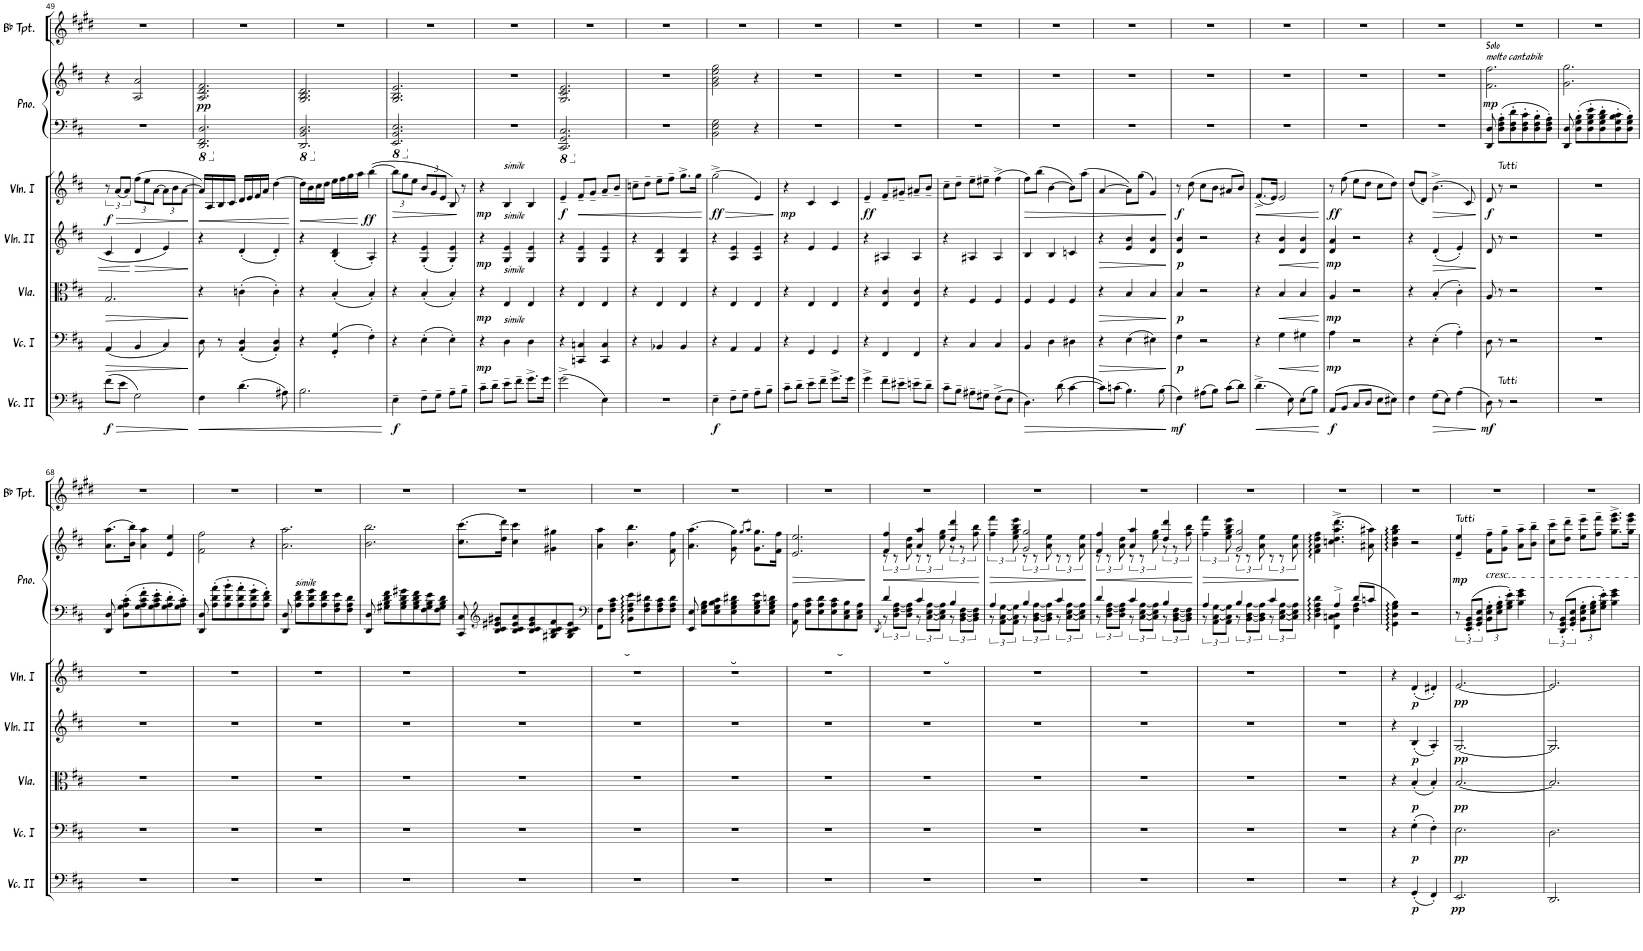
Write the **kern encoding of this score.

**kern	**dynam	**kern	**dynam	**kern	**dynam	**kern	**dynam	**kern	**dynam	**kern	**kern	**dynam	**kern
*part7	*part7	*part6	*part6	*part5	*part5	*part4	*part4	*part3	*part3	*part2	*part2	*part2	*part1
*staff8	*staff8	*staff7	*staff7	*staff6	*staff6	*staff5	*staff5	*staff4	*staff4	*staff3	*staff2	*staff2/3	*staff1
*I"Violoncello II	*	*I"Violoncello I	*	*I"Viola	*	*I"Violin II	*	*I"Violin I	*	*I"Piano	*	*	*I"Bb Trumpet
*I'Vc. II	*	*I'Vc. I	*	*I'Vla.	*	*I'Vln. II	*	*I'Vln. I	*	*I'Pno.	*	*	*I'Bb Tpt.
!!LO:PB:g=z
*clefF4	*	*clefF4	*	*clefC3	*	*clefG2	*	*clefG2	*	*clefF4	*clefG2	*	*clefG2
*	*	*	*	*	*	*	*	*	*	*	*	*	*Trd1c2
*k[f#c#]	*	*k[f#c#]	*	*k[f#c#]	*	*k[f#c#]	*	*k[f#c#]	*	*k[f#c#]	*k[f#c#]	*	*k[f#c#g#d#]
*M3/4	*	*M3/4	*	*M3/4	*	*M3/4	*	*M3/4	*	*M3/4	*M3/4	*	*M3/4
=49	=49	=49	=49	=49	=49	=49	=49	=49	=49	=49	=49	=49	=49
!	!LO:HP:b	!	!LO:HP:b	!LO:N:head=open	!LO:HP:b	!	!	!	!LO:HP:b	!	!	!	!
!	!LO:DY:n=1:b	!	!	!	!	!	!	!	!LO:DY:n=1:b	!	!	!	!
(8f#\L	> f	(4AA/	>	4.G/	>	4c#/	.	12r	> f	2.r	4r	.	2.r
.	.	.	.	.	.	.	.	(12a/L	.	.	.	.	.
8e\J	.	.	.	.	.	.	.	.	.	.	.	.	.
.	.	.	.	.	.	.	.	12a/J)	.	.	.	.	.
!	!	!	!	!	!	!	!LO:HP:b	!	!	!	!	!	!
*	*	*	*	*	*	*	*	*Xbrackettup	*	*	*	*	*
2G\)	.	4BB/	.	.	.	4d/	>	(12ff#\L	.	.	2A/ 2a/	.	.
.	.	.	.	.	.	.	.	12ee\	.	.	.	.	.
.	.	.	.	4.G	.	.	.	.	.	.	.	.	.
.	.	.	.	.	.	.	.	[12a\J	.	.	.	.	.
.	.	4C#/)	.	.	.	4e/	.	12a\L]	.	.	.	.	.
.	.	.	.	.	.	.	.	12b\	.	.	.	.	.
.	.	.	.	.	.	.	.	[12a\J	.	.	.	.	.
.	]	.	]	.	]	.	]	.	]	.	.	.	.
=50	=50	=50	=50	=50	=50	=50	=50	=50	=50	=50	=50	=50	=50
!	!LO:HP:b	!	!	!	!	!	!	!	!LO:HP:b	!	!	!	!
*	*	*	*	*	*	*	*	*	*	*8ba	*	*	*
!	!	!	!	!	!	!	!	!	!	!	!	!LO:DY:b	!
4F#\	<	8D\	.	4r	.	4r	.	16a/LL])	<	2.DDD/ 2.FFF#/ 2.DD/	2.A/ 2.d/ 2.f#/	pp	2.r
.	.	.	.	.	.	.	.	16A/	.	.	.	.	.
.	.	8r	.	.	.	.	.	16B/	.	.	.	.	.
.	.	.	.	.	.	.	.	16c#/JJ	.	.	.	.	.
(4.d\	.	(4AA/' 4D/'	.	(4cn'\	.	(4d'/	.	16d/LL	.	.	.	.	.
.	.	.	.	.	.	.	.	16e/	.	.	.	.	.
.	.	.	.	.	.	.	.	16f#/	.	.	.	.	.
.	.	.	.	.	.	.	.	16a/JJ	.	.	.	.	.
.	.	4AA/' 4D/')	.	4c'\)	.	4d'/)	.	[4dd\	.	.	.	.	.
8A#X\)	.	.	.	.	.	.	.	.	.	.	.	.	.
.	.	.	.	.	.	.	.	.	[	.	.	.	.
=51	=51	=51	=51	=51	=51	=51	=51	=51	=51	=51	=51	=51	=51
!	!	!	!	!	!	!	!	!	!LO:HP:b	!	!	!	!
*	*	*	*	*	*	*	*	*	*	*X8ba	*	*	*
*	*	*	*	*	*	*	*	*	*	*8ba	*	*	*
2.B\	.	4r	.	4r	.	4r	.	16dd\LL]	<	2.DDD/ 2.BBB/ 2.DD/	2.G/ 2.B/ 2.d/	.	2.r
.	.	.	.	.	.	.	.	16b\	.	.	.	.	.
.	.	.	.	.	.	.	.	16cc#\	.	.	.	.	.
.	.	.	.	.	.	.	.	16dd\JJ	.	.	.	.	.
.	.	(4GG/' 4G/'	.	(4B'/	.	(4B/' 4d/'	.	16ee\LL	.	.	.	.	.
.	.	.	.	.	.	.	.	16ff#\	.	.	.	.	.
.	.	.	.	.	.	.	.	16gg\	.	.	.	.	.
.	.	.	.	.	.	.	.	16aa\JJ	.	.	.	.	.
!	!	!	!	!	!	!	!	!	!LO:DY:n=1:b	!	!	!	!
.	.	4F#'\)	.	4B'/)	.	4A'/)	.	([4bb\	[ ff	.	.	.	.
.	[	.	.	.	.	.	.	.	.	.	.	.	.
=52	=52	=52	=52	=52	=52	=52	=52	=52	=52	=52	=52	=52	=52
!	!	!	!	!	!	!	!	!	!LO:HP:b	!	!	!	!
*	*	*	*	*	*	*	*	*	*	*X8ba	*	*	*
*	*	*	*	*	*	*	*	*	*	*8ba	*	*	*
!	!LO:DY:b	!	!	!	!	!	!	!	!	!	!	!	!
4E~\	f	4r	.	4r	.	4r	.	12bb\L]	>	2.EEE/ 2.BBB/ 2.EE/	2.G/ 2.B/ 2.e/	.	2.r
.	.	.	.	.	.	.	.	12gg\	.	.	.	.	.
.	.	.	.	.	.	.	.	12ee\J	.	.	.	.	.
8F#~\L	.	(4E'\	.	(4B'/	.	(4G/' 4e/'	.	12b/L	.	.	.	.	.
.	.	.	.	.	.	.	.	12g/	.	.	.	.	.
8G~\J	.	.	.	.	.	.	.	.	.	.	.	.	.
.	.	.	.	.	.	.	.	12e/J	.	.	.	.	.
8A~\L	.	4E'\)	.	4B'/)	.	4G/' 4e/')	.	8B/)	.	.	.	.	.
8B~\J	.	.	.	.	.	.	.	8r	]	.	.	.	.
=53	=53	=53	=53	=53	=53	=53	=53	=53	=53	=53	=53	=53	=53
*	*	*	*	*	*	*	*	*	*	*X8ba	*	*	*
!	!	!	!LO:DY:b	!	!LO:DY:b	!	!LO:DY:b	!	!LO:DY:b	!	!	!	!
8c#~\L	.	4r	mp	4r	mp	4r	mp	4r	mp	2.r	2.r	.	2.r
8d~\J	.	.	.	.	.	.	.	.	.	.	.	.	.
!	!	!	!	!	!	!	!	!LO:TX:a:i:t=simile	!	!	!	!	!
!	!	!	!	!	!	!LO:TX:a:i:t=simile	!	!	!	!	!	!	!
!	!	!	!	!LO:TX:a:i:t=simile	!	!	!	!	!	!	!	!	!
!	!	!LO:TX:a:i:t=simile	!	!	!	!	!	!	!	!	!	!	!
8e~\L	.	4D\	.	4E/	.	4G/ 4e/	.	4B/	.	.	.	.	.
8f#~\J	.	.	.	.	.	.	.	.	.	.	.	.	.
8.g^\L	.	4D\	.	4E/	.	4G/ 4e/	.	4B/	.	.	.	.	.
16g\Jk	.	.	.	.	.	.	.	.	.	.	.	.	.
=54	=54	=54	=54	=54	=54	=54	=54	=54	=54	=54	=54	=54	=54
*	*	*	*	*	*	*	*	*	*	*8ba	*	*	*
!	!	!	!	!	!	!	!	!	!LO:DY:b	!	!	!	!
(2g^\	.	4r	.	4r	.	4r	.	4e~/	f	2.CCC#/ 2.GGG/ 2.CC#/	2.G/ 2.c#/ 2.e/	.	2.r
!	!	!	!	!	!	!	!	!	!LO:HP:b	!	!	!	!
.	.	4CCn/ 4Cn/	.	4E/	.	4G/ 4e/	.	8f#~/L	<	.	.	.	.
.	.	.	.	.	.	.	.	8g~/J	.	.	.	.	.
4E\)	.	4CC/ 4C/	.	4E/	.	4G/ 4e/	.	8a~/L	.	.	.	.	.
.	.	.	.	.	.	.	.	8b~/J	.	.	.	.	.
=55	=55	=55	=55	=55	=55	=55	=55	=55	=55	=55	=55	=55	=55
*	*	*	*	*	*	*	*	*	*	*X8ba	*	*	*
2.r	.	4r	.	4r	.	4r	.	8ccn~\L	.	2.r	2.r	.	2.r
.	.	.	.	.	.	.	.	8dd~\J	.	.	.	.	.
.	.	4BB-X/	.	4E/	.	4G/ 4d/	.	8ee~\L	.	.	.	.	.
.	.	.	.	.	.	.	.	8ff#~\J	.	.	.	.	.
.	.	4BB-/	.	4E/	.	4G/ 4d/	.	8.gg^\L	.	.	.	.	.
.	.	.	.	.	.	.	.	16gg\Jk	.	.	.	.	.
.	.	.	.	.	.	.	.	.	[	.	.	.	.
=56	=56	=56	=56	=56	=56	=56	=56	=56	=56	=56	=56	=56	=56
!	!LO:DY:b	!	!	!	!	!	!	!	!LO:HP:b	!	!	!	!
!	!	!	!	!	!	!	!	!	!LO:DY:n=1:b	!	!	!	!
4E~\	f	4r	.	4r	.	4r	.	(2gg^\	> ff	2BB\ 2E\ 2G\	2g\ 2b\ 2ee\ 2gg\	.	2.r
8F#~\L	.	4AA/	.	4E/	.	4A/ 4e/	.	.	.	.	.	.	.
8G~\J	.	.	.	.	.	.	.	.	.	.	.	.	.
8A~\L	.	4AA/	.	4E/	.	4A/ 4e/	.	4e/)	.	4r	4r	.	.
8B~\J	.	.	.	.	.	.	.	.	.	.	.	.	.
.	.	.	.	.	.	.	.	.	]	.	.	.	.
=57	=57	=57	=57	=57	=57	=57	=57	=57	=57	=57	=57	=57	=57
!	!	!	!	!	!	!	!	!	!LO:DY:b	!	!	!	!
8c#~\L	.	4r	.	4r	.	4r	.	4r	mp	2.r	2.r	.	2.r
8d~\J	.	.	.	.	.	.	.	.	.	.	.	.	.
8e~\L	.	4GG/	.	4E/	.	4e/	.	4c#/	.	.	.	.	.
8f#~\J	.	.	.	.	.	.	.	.	.	.	.	.	.
8.g^\L	.	4GG/	.	4E/	.	4e/	.	4c#/	.	.	.	.	.
16g\Jk	.	.	.	.	.	.	.	.	.	.	.	.	.
=58	=58	=58	=58	=58	=58	=58	=58	=58	=58	=58	=58	=58	=58
!	!	!	!	!	!	!	!	!	!LO:DY:b	!	!	!	!
4g^\	.	4r	.	4r	.	4r	.	4e~/	ff	2.r	2.r	.	2.r
8f#~\L	.	4FF#/	.	4E/ 4c#/	.	4A#X/	.	8f#~/L	.	.	.	.	.
8e#X~\J	.	.	.	.	.	.	.	8g#X~/J	.	.	.	.	.
8en~\L	.	4FF#/	.	4E/ 4c#/	.	4A#/	.	8a#X~/L	.	.	.	.	.
8d~\J	.	.	.	.	.	.	.	8b~/J	.	.	.	.	.
=59	=59	=59	=59	=59	=59	=59	=59	=59	=59	=59	=59	=59	=59
8c#~\L	.	4r	.	4r	.	4r	.	8cc#~\L	.	2.r	2.r	.	2.r
8B~\J	.	.	.	.	.	.	.	8dd~\J	.	.	.	.	.
8A#X~\L	.	4C#/	.	4F#/	.	4A#X/	.	8ee~\L	.	.	.	.	.
8G#X~\J	.	.	.	.	.	.	.	8ee#X~\J	.	.	.	.	.
(8F#^\L	.	4C#/	.	4F#/	.	4A#/	.	(4ff#^\	.	.	.	.	.
8E\J	.	.	.	.	.	.	.	.	.	.	.	.	.
=60	=60	=60	=60	=60	=60	=60	=60	=60	=60	=60	=60	=60	=60
!	!LO:HP:b	!	!	!	!	!	!	!	!LO:HP:b	!	!	!	!
4.D\)	>	4BB/	.	4F#/	.	4B/	.	8ff#\L)	>	2.r	2.r	.	2.r
.	.	.	.	.	.	.	.	(8bb\J	.	.	.	.	.
.	.	4D\	.	4F#/	.	4B/	.	[4b\	.	.	.	.	.
(8d\	.	.	.	.	.	.	.	.	.	.	.	.	.
[4c#\	.	4D#X\	.	4F#/	.	4cn/	.	8b\L])	.	.	.	.	.
.	.	.	.	.	.	.	.	(8aa\J	.	.	.	.	.
=61	=61	=61	=61	=61	=61	=61	=61	=61	=61	=61	=61	=61	=61
!	!	!	!LO:HP:b	!	!LO:HP:b	!	!LO:HP:b	!	!	!	!	!	!
8c#\L])	.	4r	>	4r	>	4r	>	[4a/	.	2.r	2.r	.	2.r
(8cn\J	.	.	.	.	.	.	.	.	.	.	.	.	.
4.B\)	.	(4E\	.	4B/	.	4e/ 4b/	.	8a\L])	.	.	.	.	.
.	.	.	.	.	.	.	.	(8gg\J	.	.	.	.	.
.	.	4E#X\)	.	4B/	.	4d/ 4b/	.	4g/)	.	.	.	.	.
(8B\	.	.	.	.	.	.	.	.	.	.	.	.	.
.	]	.	]	.	]	.	]	.	]	.	.	.	.
=62	=62	=62	=62	=62	=62	=62	=62	=62	=62	=62	=62	=62	=62
!	!LO:DY:b	!	!LO:DY:b	!	!LO:DY:b	!	!LO:DY:b	!	!LO:DY:b	!	!	!	!
4F#\)	mf	4F#\	p	4B/	p	4d/ 4b/	p	8r	f	2.r	2.r	.	2.r
.	.	.	.	.	.	.	.	(8dd\	.	.	.	.	.
(8A#X\L	.	2r	.	2r	.	2r	.	8cc#\L	.	.	.	.	.
8B\J)	.	.	.	.	.	.	.	8b\J	.	.	.	.	.
(8c#\L	.	.	.	.	.	.	.	8a#X/L	.	.	.	.	.
8d\J)	.	.	.	.	.	.	.	8b/J)	.	.	.	.	.
=63	=63	=63	=63	=63	=63	=63	=63	=63	=63	=63	=63	=63	=63
!	!LO:HP:b	!	!	!	!	!	!	!	!LO:HP:b	!	!	!	!
(4.d^\	<	4r	.	4r	.	4r	.	(8.f#^/L	<	2.r	2.r	.	2.r
.	.	.	.	.	.	.	.	16e/Jk)	.	.	.	.	.
!	!	!	!LO:HP:b	!	!LO:HP:b	!	!LO:HP:b	!	!	!	!	!	!
.	.	4G\	<	4B/	<	4d/ 4b/	<	2e/	.	.	.	.	.
8E\)	.	.	.	.	.	.	.	.	.	.	.	.	.
(8E\L	.	4G#X\	.	4B/	.	4d/ 4b/	.	.	.	.	.	.	.
8B\J)	.	.	.	.	.	.	.	.	.	.	.	.	.
.	[	.	[	.	[	.	[	.	[	.	.	.	.
=64	=64	=64	=64	=64	=64	=64	=64	=64	=64	=64	=64	=64	=64
!	!LO:DY:b	!	!LO:DY:b	!	!LO:DY:b	!	!LO:DY:b	!	!LO:DY:b	!	!	!	!
(8AA/L	f	4A\	mp	4A/	mp	4d/ 4a/	mp	8r	ff	2.r	2.r	.	2.r
8BB/J	.	.	.	.	.	.	.	(8ff#\	.	.	.	.	.
8C#/L	.	2r	.	2r	.	2r	.	8ee\L	.	.	.	.	.
8D/J	.	.	.	.	.	.	.	8dd\J	.	.	.	.	.
8E\L	.	.	.	.	.	.	.	8cc#\L	.	.	.	.	.
8E#X\J)	.	.	.	.	.	.	.	8dd\J)	.	.	.	.	.
=65	=65	=65	=65	=65	=65	=65	=65	=65	=65	=65	=65	=65	=65
4F#\	.	4r	.	4r	.	4r	.	(8dd/L	.	2.r	2.r	.	2.r
.	.	.	.	.	.	.	.	8d/J)	.	.	.	.	.
!	!LO:HP:b	!	!	!	!	!	!LO:HP:b	!	!LO:HP:b	!	!	!	!
(8G\L	>	(4E'\	.	(4B'/	.	(4d'/	>	(4.b^\	>	.	.	.	.
8E\J)	.	.	.	.	.	.	.	.	.	.	.	.	.
(4A\	.	4A'\)	.	4c#'\)	.	4e'/)	.	.	.	.	.	.	.
.	.	.	.	.	.	.	.	8c#/)	.	.	.	.	.
.	]	.	.	.	.	.	]	.	]	.	.	.	.
=66	=66	=66	=66	=66	=66	=66	=66	=66	=66	=66	=66	=66	=66
!	!	!	!	!	!	!	!	!	!	!	!LO:TX:a:i:t=molto cantabile	!	!
!	!	!	!	!	!	!	!	!	!	!	!LO:TX:a:t=Solo	!	!
!	!LO:DY:b	!	!	!	!	!	!	!	!LO:DY:b	!	!	!LO:DY:b	!
8D\)	mf	8D\	.	8A/	.	8d/	.	8d/	f	8DD/ 8D/	2.f#\ 2.ff#\	mp	2.r
!	!	!	!	!	!	!	!	!LO:TX:a:t=Tutti	!	!	!	!	!
!LO:TX:a:t=Tutti	!	!	!	!	!	!	!	!	!	!	!	!	!
8r	.	8r	.	8r	.	8r	.	8r	.	8D\' 8F#\' 8A\'L	.	.	.
2r	.	2r	.	2r	.	2r	.	2r	.	8D\' 8F#\' 8d\'	.	.	.
.	.	.	.	.	.	.	.	.	.	8D\' 8F#\' 8c#\'	.	.	.
.	.	.	.	.	.	.	.	.	.	8D\' 8F#\' 8B\'	.	.	.
.	.	.	.	.	.	.	.	.	.	8D\' 8F#\' 8A\'J	.	.	.
=67	=67	=67	=67	=67	=67	=67	=67	=67	=67	=67	=67	=67	=67
2.r	.	2.r	.	2.r	.	2.r	.	2.r	.	8DD/ 8D/	2.g\ 2.gg\	.	2.r
.	.	.	.	.	.	.	.	.	.	8D\' 8G\' 8B\'L	.	.	.
.	.	.	.	.	.	.	.	.	.	8D\' 8G\' 8B\' 8e\'	.	.	.
.	.	.	.	.	.	.	.	.	.	8D\' 8G\' 8B\' 8d\'	.	.	.
.	.	.	.	.	.	.	.	.	.	8D\' 8G\' 8B\' 8c#\'	.	.	.
.	.	.	.	.	.	.	.	.	.	8D\' 8G\' 8B\'J	.	.	.
!!LO:LB:g=z
=68	=68	=68	=68	=68	=68	=68	=68	=68	=68	=68	=68	=68	=68
2.r	.	2.r	.	2.r	.	2.r	.	2.r	.	8DD/ 8D/	(8.a\ 8.aa\L	.	2.r
.	.	.	.	.	.	.	.	.	.	8D\' 8G\' 8A\' 8c#\'L	.	.	.
.	.	.	.	.	.	.	.	.	.	.	16b\ 16bb\Jk)	.	.
.	.	.	.	.	.	.	.	.	.	8G\' 8A\' 8c#\' 8f#\'	4a\ 4aa\	.	.
.	.	.	.	.	.	.	.	.	.	8G\' 8A\' 8c#\' 8e\'	.	.	.
.	.	.	.	.	.	.	.	.	.	8G\' 8A\' 8d\'	4e/ 4ee/	.	.
.	.	.	.	.	.	.	.	.	.	8G\' 8A\' 8c#\'J	.	.	.
=69	=69	=69	=69	=69	=69	=69	=69	=69	=69	=69	=69	=69	=69
2.r	.	2.r	.	2.r	.	2.r	.	2.r	.	8DD/ 8D/	2f#\ 2ff#\	.	2.r
.	.	.	.	.	.	.	.	.	.	8A\' 8d\' 8a\'L	.	.	.
.	.	.	.	.	.	.	.	.	.	8A\' 8d\' 8b\'	.	.	.
.	.	.	.	.	.	.	.	.	.	8A\' 8d\' 8a\'	.	.	.
.	.	.	.	.	.	.	.	.	.	8A\' 8d\' 8g\'	4r	.	.
.	.	.	.	.	.	.	.	.	.	8A\' 8d\' 8f#\'J	.	.	.
=70	=70	=70	=70	=70	=70	=70	=70	=70	=70	=70	=70	=70	=70
2.r	.	2.r	.	2.r	.	2.r	.	2.r	.	8DD/ 8D/	2.a\ 2.aa\	.	2.r
!	!	!	!	!	!	!	!	!	!	!LO:TX:a:i:t=simile	!	!	!
.	.	.	.	.	.	.	.	.	.	8A\ 8d\ 8f#\L	.	.	.
.	.	.	.	.	.	.	.	.	.	8A\ 8d\ 8g\	.	.	.
.	.	.	.	.	.	.	.	.	.	8A\ 8d\ 8f#\	.	.	.
.	.	.	.	.	.	.	.	.	.	8F#\ 8A\ 8e\	.	.	.
.	.	.	.	.	.	.	.	.	.	8F#\ 8A\ 8d\J	.	.	.
=71	=71	=71	=71	=71	=71	=71	=71	=71	=71	=71	=71	=71	=71
2.r	.	2.r	.	2.r	.	2.r	.	2.r	.	8DD/ 8D/	2.b\ 2.bb\	.	2.r
.	.	.	.	.	.	.	.	.	.	8G#X\ 8B\ 8d\ 8f#\L	.	.	.
.	.	.	.	.	.	.	.	.	.	8G#\ 8B\ 8d\ 8g#X\	.	.	.
.	.	.	.	.	.	.	.	.	.	8G#\ 8B\ 8d\ 8f#\	.	.	.
.	.	.	.	.	.	.	.	.	.	8F#\ 8G#\ 8B\ 8e\	.	.	.
.	.	.	.	.	.	.	.	.	.	8F#\ 8G#\ 8B\ 8d\J	.	.	.
=72	=72	=72	=72	=72	=72	=72	=72	=72	=72	=72	=72	=72	=72
2.r	.	2.r	.	2.r	.	2.r	.	2.r	.	8CC#/ 8C#/	(8.cc#\ 8.ccc#\L	.	2.r
*	*	*	*	*	*	*	*	*	*	*clefG2	*	*	*
.	.	.	.	.	.	.	.	.	.	8B/ 8c#/ 8e#X/ 8g#X/L	.	.	.
.	.	.	.	.	.	.	.	.	.	.	16dd\ 16ddd\Jk)	.	.
.	.	.	.	.	.	.	.	.	.	8B/ 8c#/ 8e#/ 8a/	4cc#\ 4ccc#\	.	.
.	.	.	.	.	.	.	.	.	.	8B/ 8c#/ 8e#/ 8g#/	.	.	.
.	.	.	.	.	.	.	.	.	.	8G#X/ 8B/ 8c#/ 8f#/	4g#X\ 4gg#X\	.	.
.	.	.	.	.	.	.	.	.	.	8G#/ 8B/ 8c#/ 8e#/J	.	.	.
=73	=73	=73	=73	=73	=73	=73	=73	=73	=73	=73	=73	=73	=73
*	*	*	*	*	*	*	*	*	*	*clefF4	*	*	*
2.r	.	2.r	.	2.r	.	2.r	.	2.r	.	8FF#\ 8F#\L	4a\ 4aa\	.	2.r
.	.	.	.	.	.	.	.	.	.	8F#\ 8A\ 8c#\J	.	.	.
.	.	.	.	.	.	.	.	.	.	8BB\ 8F#\ 8A\ 8e\L	4.b\ 4.bb\	.	.
.	.	.	.	.	.	.	.	.	.	8F#\ 8A\ 8d#X\	.	.	.
.	.	.	.	.	.	.	.	.	.	8F#\ 8A\ 8c#\	.	.	.
.	.	.	.	.	.	.	.	.	.	8F#\ 8A\ 8d#\J	8f#\ 8ff#\	.	.
=74	=74	=74	=74	=74	=74	=74	=74	=74	=74	=74	=74	=74	=74
2.r	.	2.r	.	2.r	.	2.r	.	2.r	.	8EE/ 8E/	(4.a\ 4.aa\	.	2.r
.	.	.	.	.	.	.	.	.	.	8E\ 8G\ 8B\L	.	.	.
.	.	.	.	.	.	.	.	.	.	8E\ 8G\ 8B\ 8c#\	.	.	.
.	.	.	.	.	.	.	.	.	.	8E\ 8G\ 8B\ 8d#X\	8g\ 8gg\)	.	.
.	.	.	.	.	.	.	.	.	.	.	8qgg/L	.	.
.	.	.	.	.	.	.	.	.	.	.	8qaa/J	.	.
.	.	.	.	.	.	.	.	.	.	8E\ 8G\ 8B\ 8e\	8.g\ 8.gg\L	.	.
.	.	.	.	.	.	.	.	.	.	8E\ 8G\ 8B\ 8dn\J	.	.	.
.	.	.	.	.	.	.	.	.	.	.	16f#\ 16ff#\Jk	.	.
=75	=75	=75	=75	=75	=75	=75	=75	=75	=75	=75	=75	=75	=75
!	!	!	!	!	!	!	!	!	!	!	!	!LO:HP:b	!
2.r	.	2.r	.	2.r	.	2.r	.	2.r	.	8AA\ 8A\	2.e/ 2.ee/	>	2.r
.	.	.	.	.	.	.	.	.	.	8E\ 8A\ 8c#\L	.	.	.
.	.	.	.	.	.	.	.	.	.	8E\ 8A\ 8d\	.	.	.
.	.	.	.	.	.	.	.	.	.	8E\ 8A\ 8c#\	.	.	.
.	.	.	.	.	.	.	.	.	.	8C#\ 8E\ 8B\	.	.	.
.	.	.	.	.	.	.	.	.	.	8C#\ 8E\ 8A\J	.	.	.
.	.	.	.	.	.	.	.	.	.	.	.	]	.
=76	=76	=76	=76	=76	=76	=76	=76	=76	=76	=76	=76	=76	=76
.	.	.	.	.	.	.	.	.	.	8qDD/	.	.	.
*	*	*	*	*	*	*	*	*	*	*^	*	*	*
!	!	!	!	!	!	!	!	!	!	!	!	!	!LO:HP:b	!
*	*	*	*	*	*	*	*	*	*	*	*	*^	*	*
2.r	.	2.r	.	2.r	.	2.r	.	2.r	.	4d/	12r	4f#/ 4ff#/	12r	<	2.r
.	.	.	.	.	.	.	.	.	.	.	[12D\ [12F#\ [12A\L	.	12r	.	.
.	.	.	.	.	.	.	.	.	.	.	12D\] 12F#\] 12A\]J	.	12a\ 12dd\	.	.
.	.	.	.	.	.	.	.	.	.	4c#/	12r	4a/ 4aa/	12r	.	.
.	.	.	.	.	.	.	.	.	.	.	[12C#\ [12E\ [12A\L	.	12r	.	.
.	.	.	.	.	.	.	.	.	.	.	12C#\] 12E\] 12A\]J	.	12ee\ 12gg\	.	.
.	.	.	.	.	.	.	.	.	.	4B/	12r	4dd/ 4ddd/	12r	.	.
.	.	.	.	.	.	.	.	.	.	.	[12BB\ [12D\ [12F#\L	.	12r	.	.
.	.	.	.	.	.	.	.	.	.	.	12BB\] 12D\] 12F#\]J	.	12ff#\ 12bb\	.	.
*	*	*	*	*	*	*	*	*	*	*v	*v	*	*	*	*
*	*	*	*	*	*	*	*	*	*	*	*v	*v	*	*
.	.	.	.	.	.	.	.	.	.	.	.	[	.
=77	=77	=77	=77	=77	=77	=77	=77	=77	=77	=77	=77	=77	=77
*	*	*	*	*	*	*	*	*	*	*^	*	*	*
!	!	!	!	!	!	!	!	!	!	!	!	!	!LO:HP:b	!
*	*	*	*	*	*	*	*	*	*	*	*	*^	*	*
2.r	.	2.r	.	2.r	.	2.r	.	2.r	.	4A/	12r	6ff#\ 6fff#\	4ryy	>	2.r
.	.	.	.	.	.	.	.	.	.	.	[12AA\ [12C#\ [12G\L	.	.	.	.
.	.	.	.	.	.	.	.	.	.	.	12AA\] 12C#\] 12G\]J	12ee\ 12gg\ 12bb\ 12eee\	.	.	.
.	.	.	.	.	.	.	.	.	.	4B/	12r	2g/ 2gg/	12r	.	.
.	.	.	.	.	.	.	.	.	.	.	[12BB\ [12D\ [12A\L	.	12r	.	.
.	.	.	.	.	.	.	.	.	.	.	12BB\] 12D\] 12A\]J	.	12a\ 12ee\	.	.
.	.	.	.	.	.	.	.	.	.	4c#/	12r	.	12r	.	.
.	.	.	.	.	.	.	.	.	.	.	[12C#\ [12E\ [12A\L	.	12r	.	.
.	.	.	.	.	.	.	.	.	.	.	12C#\] 12E\] 12A\]J	.	12a\ 12ee\	.	.
*	*	*	*	*	*	*	*	*	*	*v	*v	*	*	*	*
*	*	*	*	*	*	*	*	*	*	*	*v	*v	*	*
.	.	.	.	.	.	.	.	.	.	.	.	]	.
=78	=78	=78	=78	=78	=78	=78	=78	=78	=78	=78	=78	=78	=78
*	*	*	*	*	*	*	*	*	*	*^	*	*	*
!	!	!	!	!	!	!	!	!	!	!	!	!	!LO:HP:b	!
*	*	*	*	*	*	*	*	*	*	*	*	*^	*	*
2.r	.	2.r	.	2.r	.	2.r	.	2.r	.	4d/	12r	4f#/ 4ff#/	12r	<	2.r
.	.	.	.	.	.	.	.	.	.	.	[12D\ [12F#\ [12A\L	.	12r	.	.
.	.	.	.	.	.	.	.	.	.	.	12D\] 12F#\] 12A\]J	.	12a\ 12dd\	.	.
.	.	.	.	.	.	.	.	.	.	4c#/	12r	4a/ 4aa/	12r	.	.
.	.	.	.	.	.	.	.	.	.	.	[12C#\ [12E\ [12A\L	.	12r	.	.
.	.	.	.	.	.	.	.	.	.	.	12C#\] 12E\] 12A\]J	.	12ee\ 12gg\	.	.
.	.	.	.	.	.	.	.	.	.	4B/	12r	4dd/ 4ddd/	12r	.	.
.	.	.	.	.	.	.	.	.	.	.	[12BB\ [12D\ [12F#\L	.	12r	.	.
.	.	.	.	.	.	.	.	.	.	.	12BB\] 12D\] 12F#\]J	.	12ff#\ 12bb\	.	.
*	*	*	*	*	*	*	*	*	*	*v	*v	*	*	*	*
*	*	*	*	*	*	*	*	*	*	*	*v	*v	*	*
.	.	.	.	.	.	.	.	.	.	.	.	[	.
=79	=79	=79	=79	=79	=79	=79	=79	=79	=79	=79	=79	=79	=79
*	*	*	*	*	*	*	*	*	*	*^	*	*	*
!	!	!	!	!	!	!	!	!	!	!	!	!	!LO:HP:b	!
*	*	*	*	*	*	*	*	*	*	*	*	*^	*	*
2.r	.	2.r	.	2.r	.	2.r	.	2.r	.	4A/	12r	6ff#\ 6fff#\	4ryy	>	2.r
.	.	.	.	.	.	.	.	.	.	.	[12AA\ [12C#\ [12G\L	.	.	.	.
.	.	.	.	.	.	.	.	.	.	.	12AA\] 12C#\] 12G\]J	12ee\ 12gg\ 12bb\ 12eee\	.	.	.
.	.	.	.	.	.	.	.	.	.	4B/	12r	2g/ 2gg/	12r	.	.
.	.	.	.	.	.	.	.	.	.	.	[12BB\ [12D\ [12A\L	.	12r	.	.
.	.	.	.	.	.	.	.	.	.	.	12BB\] 12D\] 12A\]J	.	12a\ 12ee\	.	.
.	.	.	.	.	.	.	.	.	.	4c#/	12r	.	12r	.	.
.	.	.	.	.	.	.	.	.	.	.	[12C#\ [12E\ [12A\L	.	12r	.	.
.	.	.	.	.	.	.	.	.	.	.	12C#\] 12E\] 12A\]J	.	12a\ 12ee\	.	.
*	*	*	*	*	*	*	*	*	*	*v	*v	*	*	*	*
*	*	*	*	*	*	*	*	*	*	*	*v	*v	*	*
.	.	.	.	.	.	.	.	.	.	.	.	]	.
=80	=80	=80	=80	=80	=80	=80	=80	=80	=80	=80	=80	=80	=80
*	*	*	*	*	*	*	*	*	*	*^	*	*	*
2.r	.	2.r	.	2.r	.	2.r	.	2.r	.	4D\ 4F#\ 4A\ 4d\	4ryy	4f#\ 4a\ 4dd\ 4ff#\	.	2.r
.	.	.	.	.	.	.	.	.	.	4A^/	4FF#\ 4Cn\ 4D\	(4.ccn\^ 4.dd\^ 4.aa\^ 4.ddd\^	.	.
.	.	.	.	.	.	.	.	.	.	8d/L	4F#\ 4A\	.	.	.
.	.	.	.	.	.	.	.	.	.	8cn/J	.	8a#X\ 8aa#X\)	.	.
*	*	*	*	*	*	*	*	*	*	*v	*v	*	*	*
=81	=81	=81	=81	=81	=81	=81	=81	=81	=81	=81	=81	=81	=81
4r	.	4r	.	4r	.	4r	.	4r	.	4GG\ 4D\ 4G\ 4B\	4b\ 4dd\ 4gg\ 4bb\	.	2.r
!	!LO:DY:b	!	!LO:DY:b	!	!LO:DY:b	!	!LO:DY:b	!	!LO:DY:b	!	!	!	!
(4GG'/	p	(4G'\	p	(4B'/	p	(4B'/	p	(4d'/	p	2r	2r	.	.
4FF#'/)	.	4F#'\)	.	4B'/)	.	4A'/)	.	4d#X'/)	.	.	.	.	.
=82	=82	=82	=82	=82	=82	=82	=82	=82	=82	=82	=82	=82	=82
!	!	!	!	!	!	!	!	!	!	!	!LO:TX:a:t=Tutti	!	!
!	!LO:DY:b	!	!LO:DY:b	!	!LO:DY:b	!	!LO:DY:b	!	!LO:DY:b	!	!	!LO:DY:b	!
2.EE/	pp	2.E\	pp	[2.B/	pp	[2.G/	pp	[2.e/	pp	12r	4e/~ 4ee/~	mp	2.r
.	.	.	.	.	.	.	.	.	.	12EE/' 12GG/' 12BB/'L	.	.	.
.	.	.	.	.	.	.	.	.	.	12GG/' 12BB/' 12E/'J	.	.	.
*	*	*	*	*	*	*	*	*	*	*Xbrackettup	*	*	*
!	!	!	!	!	!	!	!	!	!	!	!LO:TX:b:i:t=cresc.	!	!
.	.	.	.	.	.	.	.	.	.	12BB\' 12E\' 12G\'L	8f#\~ 8ff#\~L	.	.
.	.	.	.	.	.	.	.	.	.	12E\' 12G\' 12B\'	.	.	.
.	.	.	.	.	.	.	.	.	.	.	8g\~ 8gg\~J	.	.
.	.	.	.	.	.	.	.	.	.	12G\' 12B\' 12e\'J	.	.	.
.	.	.	.	.	.	.	.	.	.	4B\ 4e\ 4g\	8a\~ 8aa\~L	.	.
.	.	.	.	.	.	.	.	.	.	.	8b\~ 8bb\~J	.	.
=83	=83	=83	=83	=83	=83	=83	=83	=83	=83	=83	=83	=83	=83
*	*	*	*	*	*	*	*	*	*	*brackettup	*	*	*
2.DD/	.	2.D\	.	2.B/]	.	2.G/]	.	2.e/]	.	12r	8cc#\~ 8ccc#\~L	.	2.r
.	.	.	.	.	.	.	.	.	.	12DD/' 12GG/' 12BB/'L	.	.	.
.	.	.	.	.	.	.	.	.	.	.	8dd\~ 8ddd\~J	.	.
.	.	.	.	.	.	.	.	.	.	12GG/' 12BB/' 12E/'J	.	.	.
*	*	*	*	*	*	*	*	*	*	*Xbrackettup	*	*	*
.	.	.	.	.	.	.	.	.	.	12BB\' 12E\' 12G\'L	8ee\~ 8eee\~L	.	.
.	.	.	.	.	.	.	.	.	.	12E\' 12G\' 12B\'	.	.	.
.	.	.	.	.	.	.	.	.	.	.	8ff#\~ 8fff#\~J	.	.
.	.	.	.	.	.	.	.	.	.	12G\' 12B\' 12e\'J	.	.	.
.	.	.	.	.	.	.	.	.	.	4B\ 4e\ 4g\	8.gg\^ 8.eee\^ 8.ggg\^L	.	.
.	.	.	.	.	.	.	.	.	.	.	16gg\ 16eee\ 16ggg\Jk	.	.
=	=	=	=	=	=	=	=	=	=	=	=	=	=
*-	*-	*-	*-	*-	*-	*-	*-	*-	*-	*-	*-	*-	*-
